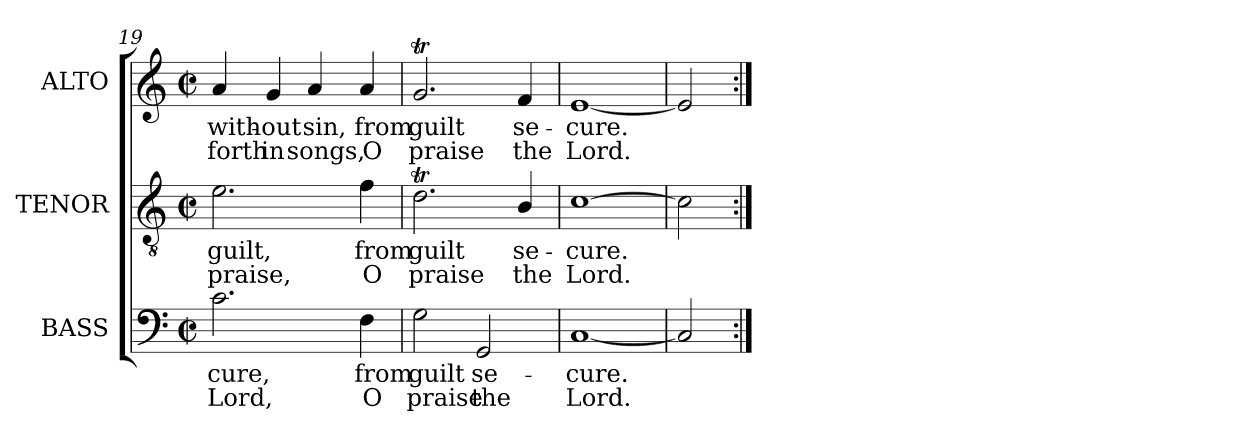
**kern	**text	**text	**kern	**text	**text	**kern	**text	**text
*part3	*part3	*part3	*part2	*part2	*part2	*part1	*part1	*part1
*staff3	*staff3	*staff3	*staff2	*staff2	*staff2	*staff1	*staff1	*staff1
*I"BASS	*	*	*I"TENOR	*	*	*I"ALTO	*	*
*I'B.	*	*	*I'T.	*	*	*I'A.	*	*
*clefF4	*	*	*clefGv2	*	*	*clefG2	*	*
*	*	*	*ITrd7c12	*	*	*	*	*
*k[]	*	*	*k[]	*	*	*k[]	*	*
*a:	*	*	*a:	*	*	*a:	*	*
*M2/2	*	*	*M2/2	*	*	*M2/2	*	*
*met(c|)	*	*	*met(c|)	*	*	*met(c|)	*	*
=19	=19	=19	=19	=19	=19	=19	=19	=19
!	!LO:LY:b:color=#000000	!LO:LY:b:color=#000000	!	!	!	!	!	!
!	!	!	!	!LO:LY:b:color=#000000	!LO:LY:b:color=#000000	!	!	!
!	!	!	!	!	!	!	!LO:LY:b:color=#000000	!LO:LY:b:color=#000000
2.ci\	-cure,	Lord,	2.Ei\	guilt,	praise,	4ai/	with-	forth
!	!	!	!	!	!	!	!LO:LY:b:color=#000000	!LO:LY:b:color=#000000
.	.	.	.	.	.	4gi/	-out	in
!	!	!	!	!	!	!	!LO:LY:b:color=#000000	!LO:LY:b:color=#000000
.	.	.	.	.	.	4ai/	sin,	songs,
!	!LO:LY:b:color=#000000	!LO:LY:b:color=#000000	!	!	!	!	!	!
!	!	!	!	!LO:LY:b:color=#000000	!LO:LY:b:color=#000000	!	!	!
!	!	!	!	!	!	!	!LO:LY:b:color=#000000	!LO:LY:b:color=#000000
4Fi\	from	O	4Fi\	from	O	4ai/	from	O
=20	=20	=20	=20	=20	=20	=20	=20	=20
!	!LO:LY:b:color=#000000	!LO:LY:b:color=#000000	!	!	!	!	!	!
!	!	!	!	!LO:LY:b:color=#000000	!LO:LY:b:color=#000000	!	!	!
!	!	!	!	!	!	!	!LO:LY:b:color=#000000	!LO:LY:b:color=#000000
2Gi\	guilt	praise	2.DTi\	guilt	praise	2.gTi/	guilt	praise
!	!LO:LY:b:color=#000000	!LO:LY:b:color=#000000	!	!	!	!	!	!
2GGi/	se-	the	.	.	.	.	.	.
!	!	!	!	!LO:LY:b:color=#000000	!LO:LY:b:color=#000000	!	!	!
!	!	!	!	!	!	!	!LO:LY:b:color=#000000	!LO:LY:b:color=#000000
.	.	.	4BBi/	se-	the	4fi/	se-	the
=21	=21	=21	=21	=21	=21	=21	=21	=21
!	!LO:LY:b:color=#000000	!LO:LY:b:color=#000000	!	!	!	!	!	!
!	!	!	!	!LO:LY:b:color=#000000	!LO:LY:b:color=#000000	!	!	!
!	!	!	!	!	!	!	!LO:LY:b:color=#000000	!LO:LY:b:color=#000000
[1Ci	-cure.	Lord.	[1Ci	-cure.	Lord.	[1ei	-cure.	Lord.
=22	=22	=22	=22	=22	=22	=22	=22	=22
2Ci/]	.	.	2Ci\]	.	.	2ei/]	.	.
=:|!	=:|!	=:|!	=:|!	=:|!	=:|!	=:|!	=:|!	=:|!
*-	*-	*-	*-	*-	*-	*-	*-	*-
